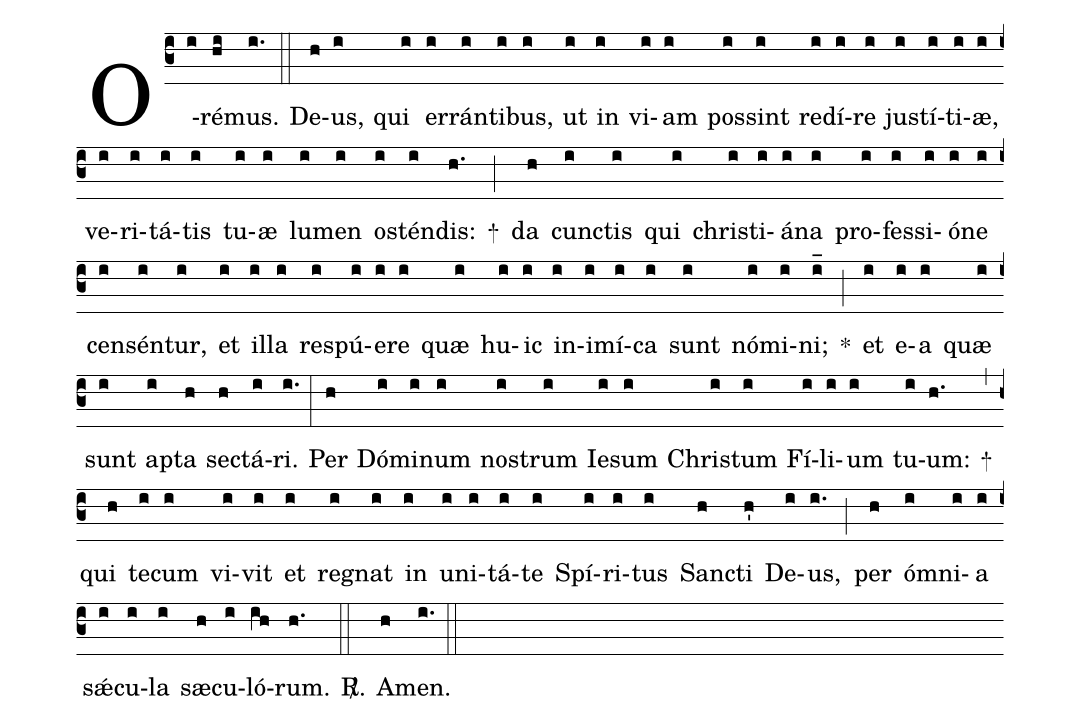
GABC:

%%
(c3)
O(i)ré(hi)mus.(i.) (::)

De(h)us,(i) qui(i) er(i)rán(i)ti(i)bus,(i) ut(i) in(i) vi(i)am(i) pos(i)sint(i) red(i)í(i)re(i) jus(i)tí(i)ti(i)æ,(i) ve(i)ri(i)tá(i)tis(i) tu(i)æ(i) lu(i)men(i) os(i)tén(i)dis:(h.) +(;)
da(h) cunc(i)tis(i) qui(i) chris(i)ti(i)á(i)na(i) pro(i)fes(i)si(i)ó(i)ne(i) cen(i)sén(i)tur,(i) et(i) il(i)la(i) re(i)spú(i)e(i)re(i) quæ(i) hu(i)ic(i) in(i)i(i)mí(i)ca(i) sunt(i) nó(i)mi(i)ni;(i_) *(;)
et(i) e(i)a(i) quæ(i) sunt(i) ap(i)ta(h) sec(h)tá(i)ri.(i.) (:)

Per(h) Dó(i)mi(i)num(i) nos(i)trum(i) Ie(i)sum(i) Chris(i)tum(i) Fí(i)li(i)um(i) tu(i)um:(h.) +(,)
qui(h) te(i)cum(i) vi(i)vit(i) et(i) reg(i)nat(i) in(i) u(i)ni(i)tá(i)te(i) Spí(i)ri(i)tus(i) San(h)cti(h') De(i)us,(i.) (;)
per(h) óm(i)ni(i)a(i) sǽ(i)cu(i)la(i) sæ(h)cu(i)ló(ih)rum.(h.) <sp>R/</sp>.(::)
A(h)men.(i.) (::)
